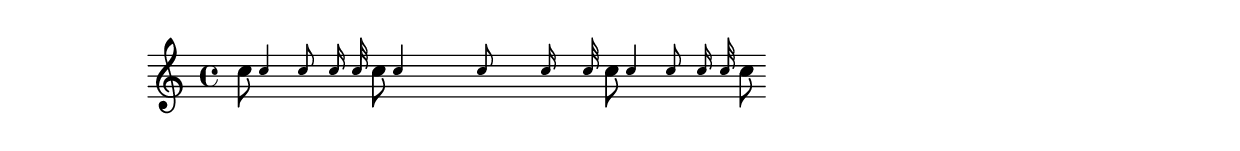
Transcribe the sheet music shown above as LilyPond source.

%% Do not edit this file; it is automatically
%% generated from LSR http://lsr.dsi.unimi.it
%% This file is in the public domain.
\version "2.12.2"

\header {
  lsrtags = "rhythms, tweaks-and-overrides"

%% Translation of GIT committish: fa19277d20f8ab0397c560eb0e7b814bd804ecec
  texidoces = "
Se puede ajustar la separación entre las notas de adorno utilizando la
propiedad @code{spacing-increment} de @code{Score.GraceSpacing}.

"

  doctitlees = "Ajuste del espaciado de las notas de adorno"

  texidoc = "
The space given to grace notes can be adjusted using the
@code{spacing-increment} property of @code{Score.GraceSpacing}.

"
  doctitle = "Adjusting grace note spacing"
} % begin verbatim

graceNotes = {
  \grace { c4 c8 c16 c32 }
  c8
}

\relative c'' {
  c8
  \graceNotes
  \override Score.GraceSpacing #'spacing-increment = #2.0
  \graceNotes
  \revert Score.GraceSpacing #'spacing-increment
  \graceNotes
}

